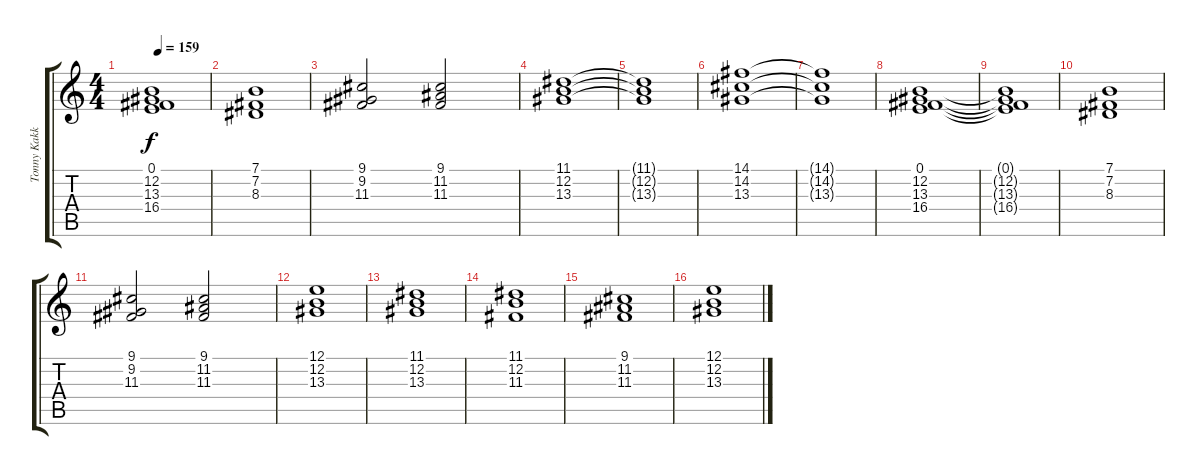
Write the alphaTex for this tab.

\track ("Tonny Kakko" "Tonny Kakk") {instrument acousticgrandpiano}
\staff {score tabs}
\tuning (E4 B3 G3 D3 A2 E2) {hide}
\ts (4 4)
\tempo 159
\clef g2
\ks c
(0.1{t} 12.2{t} 13.3{t} 16.4{t}).1{dy f} |
(7.1 7.2 8.3).1 |
(9.1 9.2 11.3).2 (9.1 11.2 11.3).2 |
(11.1 12.2 13.3).1 |
(11.1{t} 12.2{t} 13.3{t}).1 |
(14.1 14.2 13.3).1 |
(14.1{t} 14.2{t} 13.3{t}).1 |
(0.1 12.2 13.3 16.4).1 |
(0.1{t} 12.2{t} 13.3{t} 16.4{t}).1 |
(7.1 7.2 8.3).1 |
(9.1 9.2 11.3).2 (9.1 11.2 11.3).2 |
(12.1 12.2 13.3).1 |
(11.1 12.2 13.3).1 |
(11.1 12.2 11.3).1 |
(9.1 11.2 11.3).1 |
(12.1 12.2 13.3).1
